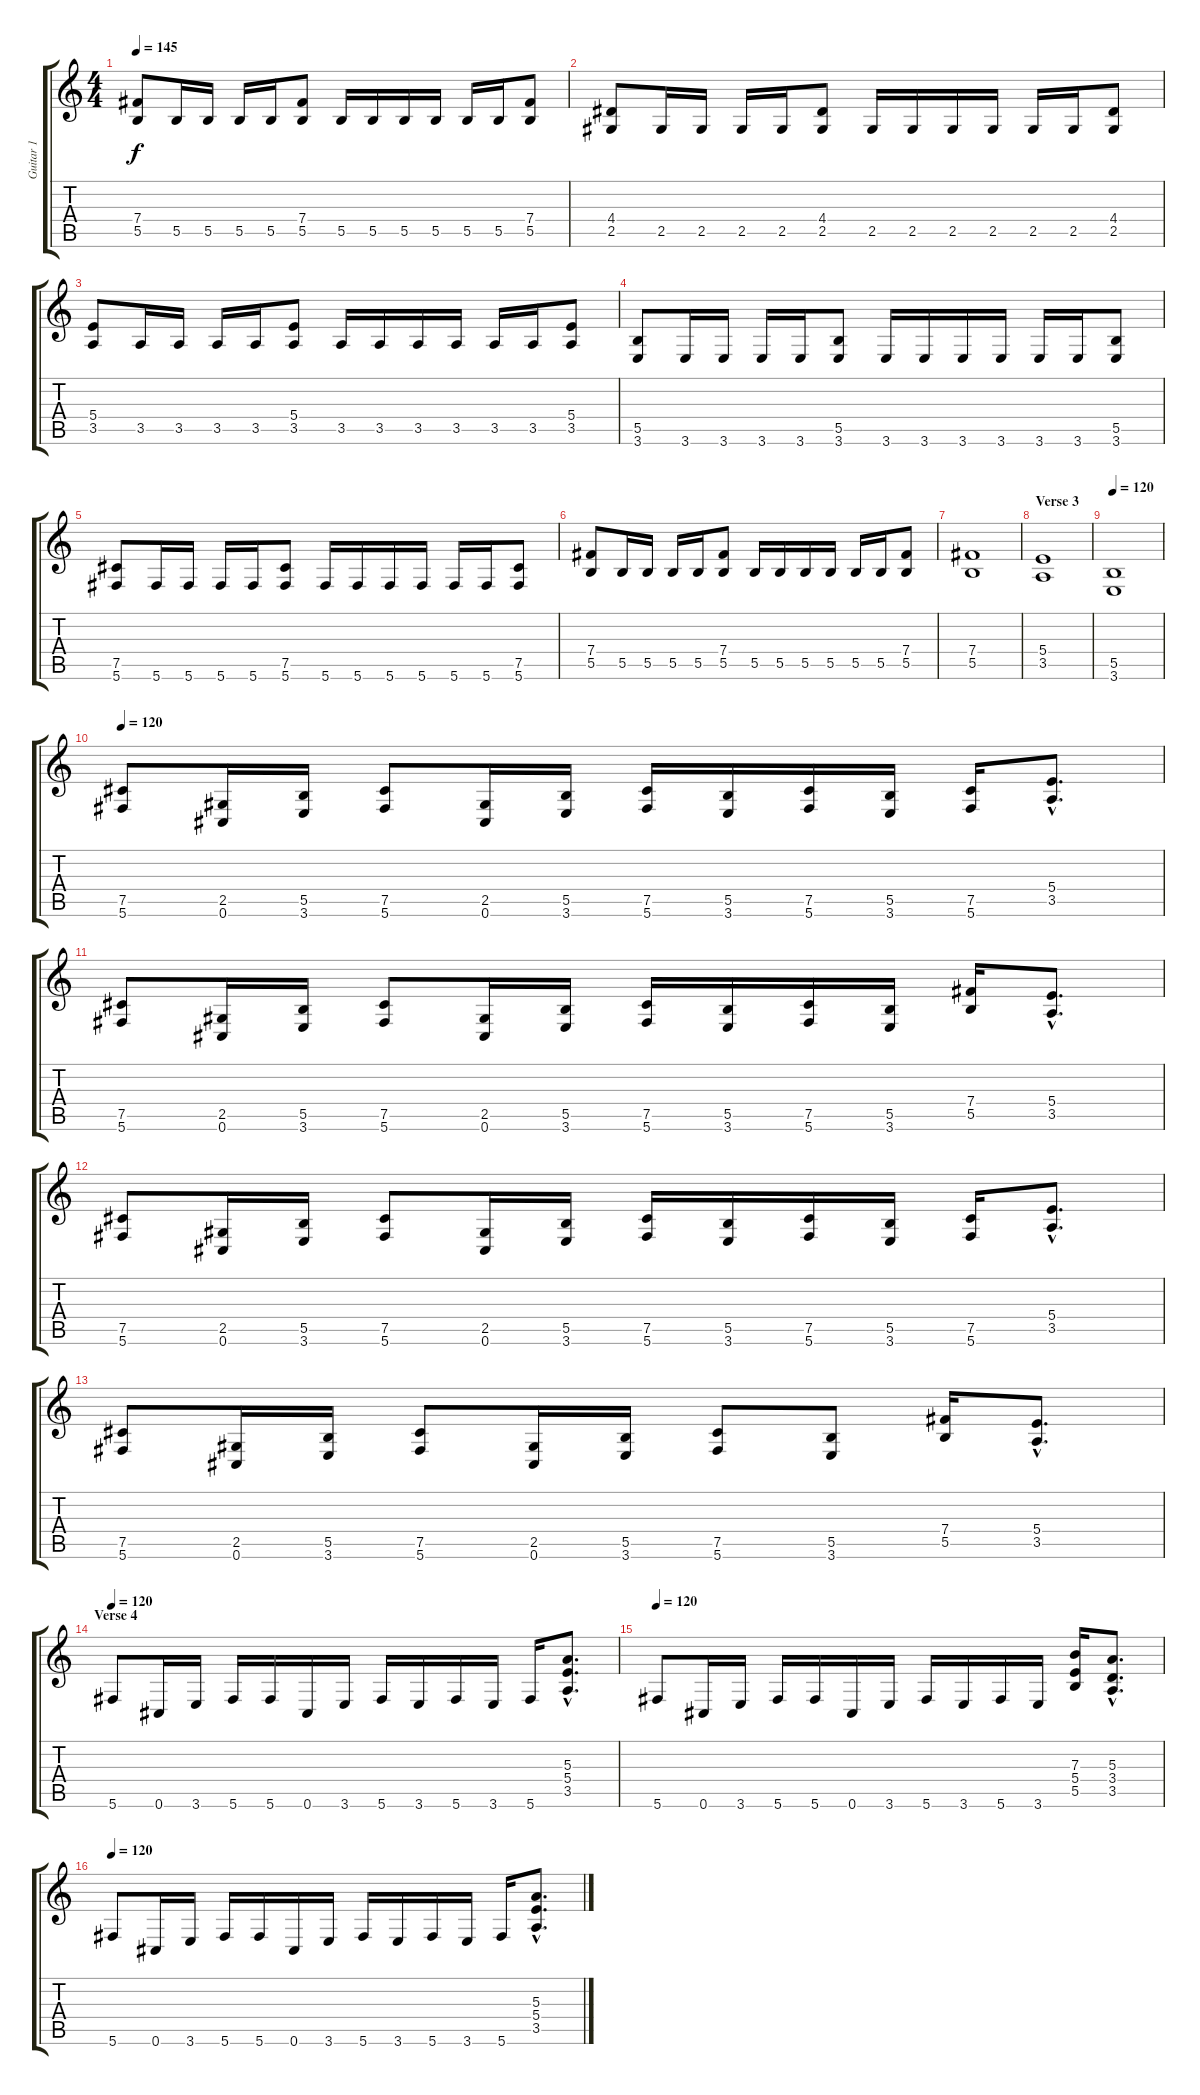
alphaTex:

\track ("Guitar 1" "Guitar 1") {instrument overdrivenguitar}
\staff {score tabs}
\tuning (Db4 Ab3 E3 B2 Gb2 Db2) {hide}
\ts (4 4)
\tempo 145
\clef g2
\ks c
(7.4 5.5).8{dy f} 5.5.16 5.5.16 5.5.16 5.5.16 (7.4 5.5).8 5.5.16 5.5.16 5.5.16 5.5.16 5.5.16 5.5.16 (7.4 5.5).8 |
(4.4 2.5).8 2.5.16 2.5.16 2.5.16 2.5.16 (4.4 2.5).8 2.5.16 2.5.16 2.5.16 2.5.16 2.5.16 2.5.16 (4.4 2.5).8 |
(5.4 3.5).8 3.5.16 3.5.16 3.5.16 3.5.16 (5.4 3.5).8 3.5.16 3.5.16 3.5.16 3.5.16 3.5.16 3.5.16 (5.4 3.5).8 |
(5.5 3.6).8 3.6.16 3.6.16 3.6.16 3.6.16 (5.5 3.6).8 3.6.16 3.6.16 3.6.16 3.6.16 3.6.16 3.6.16 (5.5 3.6).8 |
(7.5 5.6).8 5.6.16 5.6.16 5.6.16 5.6.16 (7.5 5.6).8 5.6.16 5.6.16 5.6.16 5.6.16 5.6.16 5.6.16 (7.5 5.6).8 |
(7.4 5.5).8 5.5.16 5.5.16 5.5.16 5.5.16 (7.4 5.5).8 5.5.16 5.5.16 5.5.16 5.5.16 5.5.16 5.5.16 (7.4 5.5).8 |
(7.4 5.5).1 |
\section ("" "Verse 3")
(5.4 3.5).1 |
\tempo 120
(5.5 3.6).1 |
\tempo 120
(7.5 5.6).8 (2.5 0.6).16 (5.5 3.6).16 (7.5 5.6).8 (2.5 0.6).16 (5.5 3.6).16 (7.5 5.6).16 (5.5 3.6).16 (7.5 5.6).16 (5.5 3.6).16 (7.5 5.6).16 (5.4{hac} 3.5{hac}).8{d} |
(7.5 5.6).8 (2.5 0.6).16 (5.5 3.6).16 (7.5 5.6).8 (2.5 0.6).16 (5.5 3.6).16 (7.5 5.6).16 (5.5 3.6).16 (7.5 5.6).16 (5.5 3.6).16 (7.4 5.5).16 (5.4{hac} 3.5{hac}).8{d} |
(7.5 5.6).8 (2.5 0.6).16 (5.5 3.6).16 (7.5 5.6).8 (2.5 0.6).16 (5.5 3.6).16 (7.5 5.6).16 (5.5 3.6).16 (7.5 5.6).16 (5.5 3.6).16 (7.5 5.6).16 (5.4{hac} 3.5{hac}).8{d} |
(7.5 5.6).8 (2.5 0.6).16 (5.5 3.6).16 (7.5 5.6).8 (2.5 0.6).16 (5.5 3.6).16 (7.5 5.6).8 (5.5 3.6).8 (7.4 5.5).16 (5.4{hac} 3.5{hac}).8{d} |
\section ("" "Verse 4")
\tempo 120
5.6.8 0.6.16 3.6.16 5.6.16 5.6.16 0.6.16 3.6.16 5.6.16 3.6.16 5.6.16 3.6.16 5.6.16 (5.3{hac} 5.4{hac} 3.5{hac}).8{d} |
\tempo 120
5.6.8 0.6.16 3.6.16 5.6.16 5.6.16 0.6.16 3.6.16 5.6.16 3.6.16 5.6.16 3.6.16 (7.3 5.4 5.5).16 (5.3{hac} 3.4{hac} 3.5{hac}).8{d} |
\tempo 120
5.6.8 0.6.16 3.6.16 5.6.16 5.6.16 0.6.16 3.6.16 5.6.16 3.6.16 5.6.16 3.6.16 5.6.16 (5.3{hac} 5.4{hac} 3.5{hac}).8{d}
